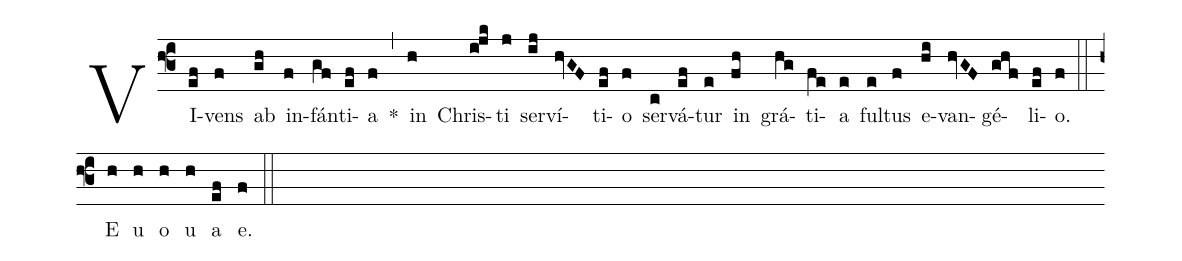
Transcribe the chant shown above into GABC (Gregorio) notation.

%%
(f3)
VI(ef)vens(f) ab(gh) in(f)fán(gf)ti(ef)a(f) *(,)
in(h) Chris(i!jk)ti(j) ser(ij)ví(hvGF)ti(ef)o(f) ser(c)vá(ef)tur(e) in(fh) grá(hg)ti(fe)a(e) ful(e)tus(f) e(hi)van(hvGF)gé(ghf)li(ef)o.(f) (::)
E(h) u(h) o(h) u(h) a(ef) e.(f) (::)
